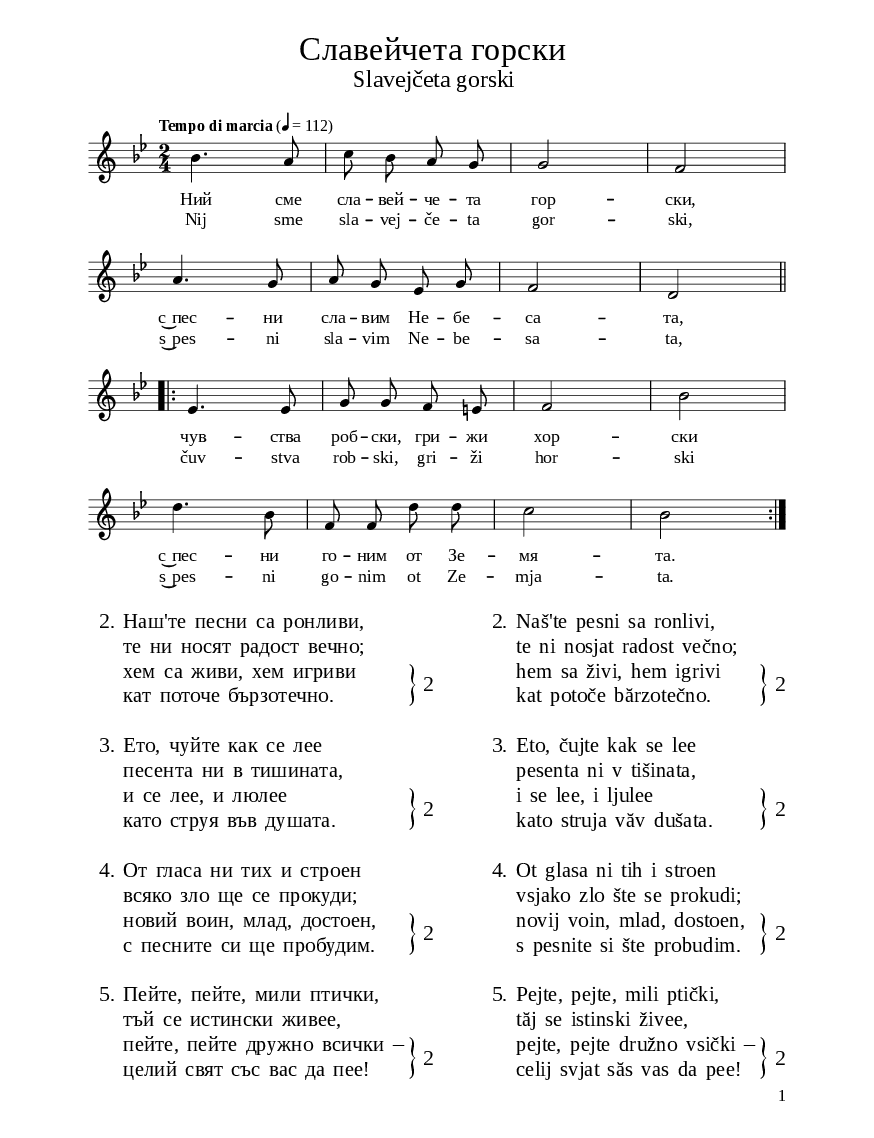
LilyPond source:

\version "2.24.2"

% include paper part and global functions
\include "include/globals.ily"
"rightBraces049" = \markup {
  \column {
    % repeat braces
    \translate #'(0 . -5.5 )
    \right-brace #20

    \translate #'(0 . -10.0 )
    \right-brace #20

    \translate #'(0 . -10.0 )
    \right-brace #20

    \translate #'(0 . -10.0 )
    \right-brace #20
  }
  \column {
    % repeat numbers
    \translate #'(0 . -6.1 )
    2

    \translate #'(0 . -12.0 )
    2

    \translate #'(0 . -12.0 )
    2

    \translate #'(0 . -12.0 )
    2
  }
}

\bookpart {
  \label #'ref049
  \tocItem \markup "Славейчета горски – Slavejčeta gorski"
  \include "include/bookpart-paper.ily"
  \score {
    \include "include/score-layout.ily"

    \new Voice \absolute  {
      \clef treble
      \key bes \major
      \time 2/4
      \tempoFunc "Tempo di marcia" 4 "112"
      \autoBeamOff

      bes'4. a'8 | c''8 bes' a' g' |  g'2 |  f'2 \break | 
       a'4. g'8  | a'8 g' es' g' |  f'2 |   d'2 | \break
      \bar ".|:-||" 
        es'4. es'8 | g'8 g' f' e' | f'2 | bes'2 | \break
        
        d''4. bes'8 | f'8 f' d'' d'' | c''2  bes'2 | \break
      \bar ":|."
    }

    \addlyrics {
      Ний сме сла -- вей -- че -- та гор -- ски, с~пес -- ни
      сла -- вим Не -- бе -- са -- та, чув -- ства роб -- ски, гри -- жи
      хор -- ски с~пес -- ни го -- ним от Зе -- мя -- та.
    }

     \addlyrics {
      Nij sme sla -- vej -- če -- ta gor -- ski, s~pes -- ni
      sla -- vim Ne -- be -- sa -- ta, čuv -- stva rob -- ski, gri -- ži
      hor -- ski s~pes -- ni go -- nim ot Ze -- mja -- ta.
    }


    \header {
      title = \titleFunc "Славейчета горски " "Slavejčeta gorski "
    }

    \midi{}

  } % score

  \markup \fontsize #bgCoupletFontSize {
    \hspace #1
    \override #`(baseline-skip . ,bgCoupletBaselineSkip)
    \column {

      \line { 2.  Наш'те песни са ронливи,}

      \line {   "   " те ни носят радост вечно; }

      \line {   "   "  хем са живи, хем игриви}

      \line {   "   " кат поточе бързотечно.}
      \line {   "   " }

      \line {   3. Ето, чуйте как се лее}

      \line {   "   " песента ни в тишината,}

      \line {   "   " и се лее, и люлее}

      \line {   "   " като струя във душата.}
      \line {   "   " }

      \line {   4. От гласа ни тих и строен}

      \line {   "   " всяко зло ще се прокуди;}

      \line {   "   "новий воин, млад, достоен, }

      \line {   "   " с песните си ще пробудим.}
      \line {   "   " }

      \line {   5. Пейте, пейте, мили птички,}

      \line {   "   "тъй се истински живее,}

      \line {   "   "пейте, пейте дружно всички – }

      \line {   "   " целий свят със вас да пее! }
    } \"rightBraces049"

    \hspace #5
    \override #`(baseline-skip . ,bgCoupletBaselineSkip)
     \column {

      \line { 2.  Naš'te pesni sa ronlivi,}

      \line {   "   " te ni nosjat radost večno; }

      \line {   "   "  hem sa živi, hem igrivi}

      \line {   "   " kat potoče bărzotečno.}
      \line {   "   " }

      \line {   3. Eto, čujte kak se lee}

      \line {   "   " pesenta ni v tišinata,}

      \line {   "   " i se lee, i ljulee}

      \line {   "   " kato struja văv dušata.}
      \line {   "   " }

      \line {   4. Ot glasa ni tih i stroen}

      \line {   "   " vsjako zlo šte se prokudi;}

      \line {   "   "novij voin, mlad, dostoen, }

      \line {   "   " s pesnite si šte probudim.}
      \line {   "   " }

      \line {   5. Pejte, pejte, mili ptički,}

      \line {   "   "tăj se istinski živee,}

      \line {   "   "pejte, pejte družno vsički – }

      \line {   "   " celij svjat săs vas da pee! }
    } %column
    \"rightBraces049"
  } % markup

  \pageBreak

  % include foreign translation(s) of the song
  \version "2.24.2"

\markup \fill-line { \fontsize #deTitleFontSize "Die Nachtigallen des Waldes" }
\markup \null
\markup \null
\markup \fontsize #deCoupletFontSize {
  \hspace #10
  \override #`(baseline-skip . ,deCoupletBaselineSkip)

  \column {


    \line { 1. Wir sind die Nachtigallen des Waldes,}

    \line { "   "mit Liedern lobpreisen wir die Himmel, }

    \line { "   "knechtende Gefühle und menschliche Sorgen}

    \line { "   "vertreiben wir mit Liedern von der Erde.}

    \line { " " }
    \line { 2. Unsere Lieder sind schwungvoll, }

    \line { "   "sie bringen uns Freude ewiglich;}

    \line { "   "einmal sind sie lebendig und einmal spielerisch}

    \line { "   "wie ein Bächlein in seinem schnellen Lauf.}

    \line { " " }
    \line { 3. Nun, hört, wie unser Lied }

    \line { "   "in der Stille fließt; }

    \line { "   "es fließt und es wogt wie}

    \line { "   "ein Strom in der Seele.}

    \line { " " }
    \line { 4. Durch unsere leise und richtige Stimme}

    \line { "   "wird alles Böse gebannt; }

    \line { "   "einen neuen Soldaten, jung und ehrenhaft, }

    \line { "   "werden wir durch unsere Lieder erwecken.}

    \line { " " }

    \line { 5. Singt, singt ihr lieben Vögel, }

    \line { "   "nur so lebt man wahrhaftig; }

    \line { "   "singt, singt alle zusammen: }

    \line { "   "Die ganze Welt soll singen mit euch!}


  }

}


} % bookpart
